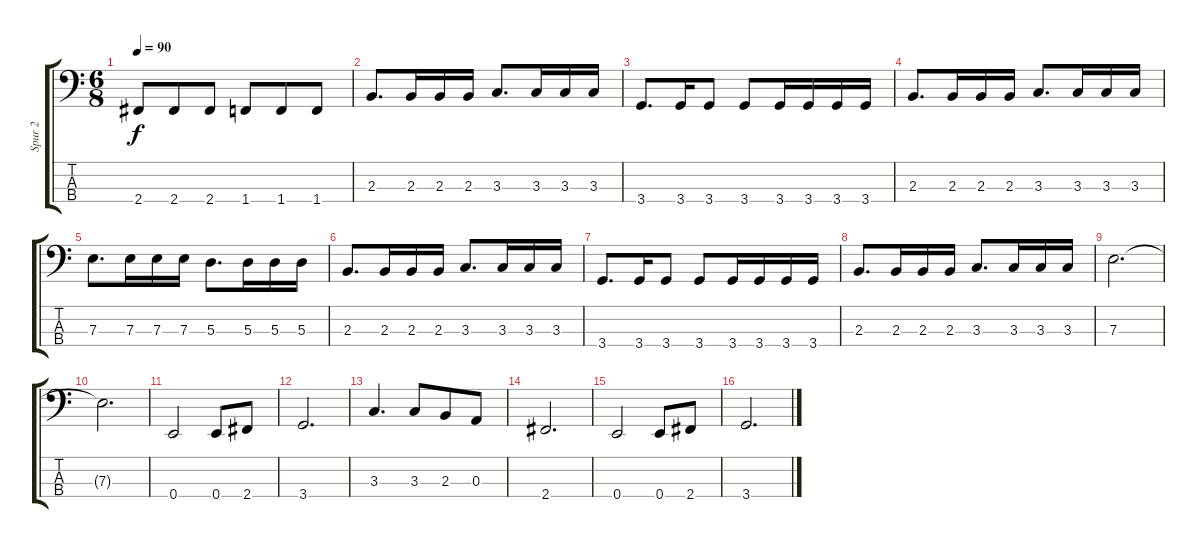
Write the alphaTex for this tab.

\track ("Spur 2" "Spur 2") {instrument electricbasspick}
\staff {score tabs}
\tuning (G2 D2 A1 E1) {hide}
\ts (6 8)
\tempo 90
\clef f4
\ks c
2.4.8{dy f} 2.4.8 2.4.8 1.4.8 1.4.8 1.4.8 |
2.3.8{d} 2.3.16 2.3.16 2.3.16 3.3.8{d} 3.3.16 3.3.16 3.3.16 |
3.4.8{d} 3.4.16 3.4.8 3.4.8 3.4.16 3.4.16 3.4.16 3.4.16 |
2.3.8{d} 2.3.16 2.3.16 2.3.16 3.3.8{d} 3.3.16 3.3.16 3.3.16 |
7.3.8{d} 7.3.16 7.3.16 7.3.16 5.3.8{d} 5.3.16 5.3.16 5.3.16 |
2.3.8{d} 2.3.16 2.3.16 2.3.16 3.3.8{d} 3.3.16 3.3.16 3.3.16 |
3.4.8{d} 3.4.16 3.4.8 3.4.8 3.4.16 3.4.16 3.4.16 3.4.16 |
2.3.8{d} 2.3.16 2.3.16 2.3.16 3.3.8{d} 3.3.16 3.3.16 3.3.16 |
7.3.2{d} |
7.3{t}.2{d} |
0.4.2 0.4.8 2.4.8 |
3.4.2{d} |
3.3.4{d} 3.3.8 2.3.8 0.3.8 |
2.4.2{d} |
0.4.2 0.4.8 2.4.8 |
3.4.2{d}
